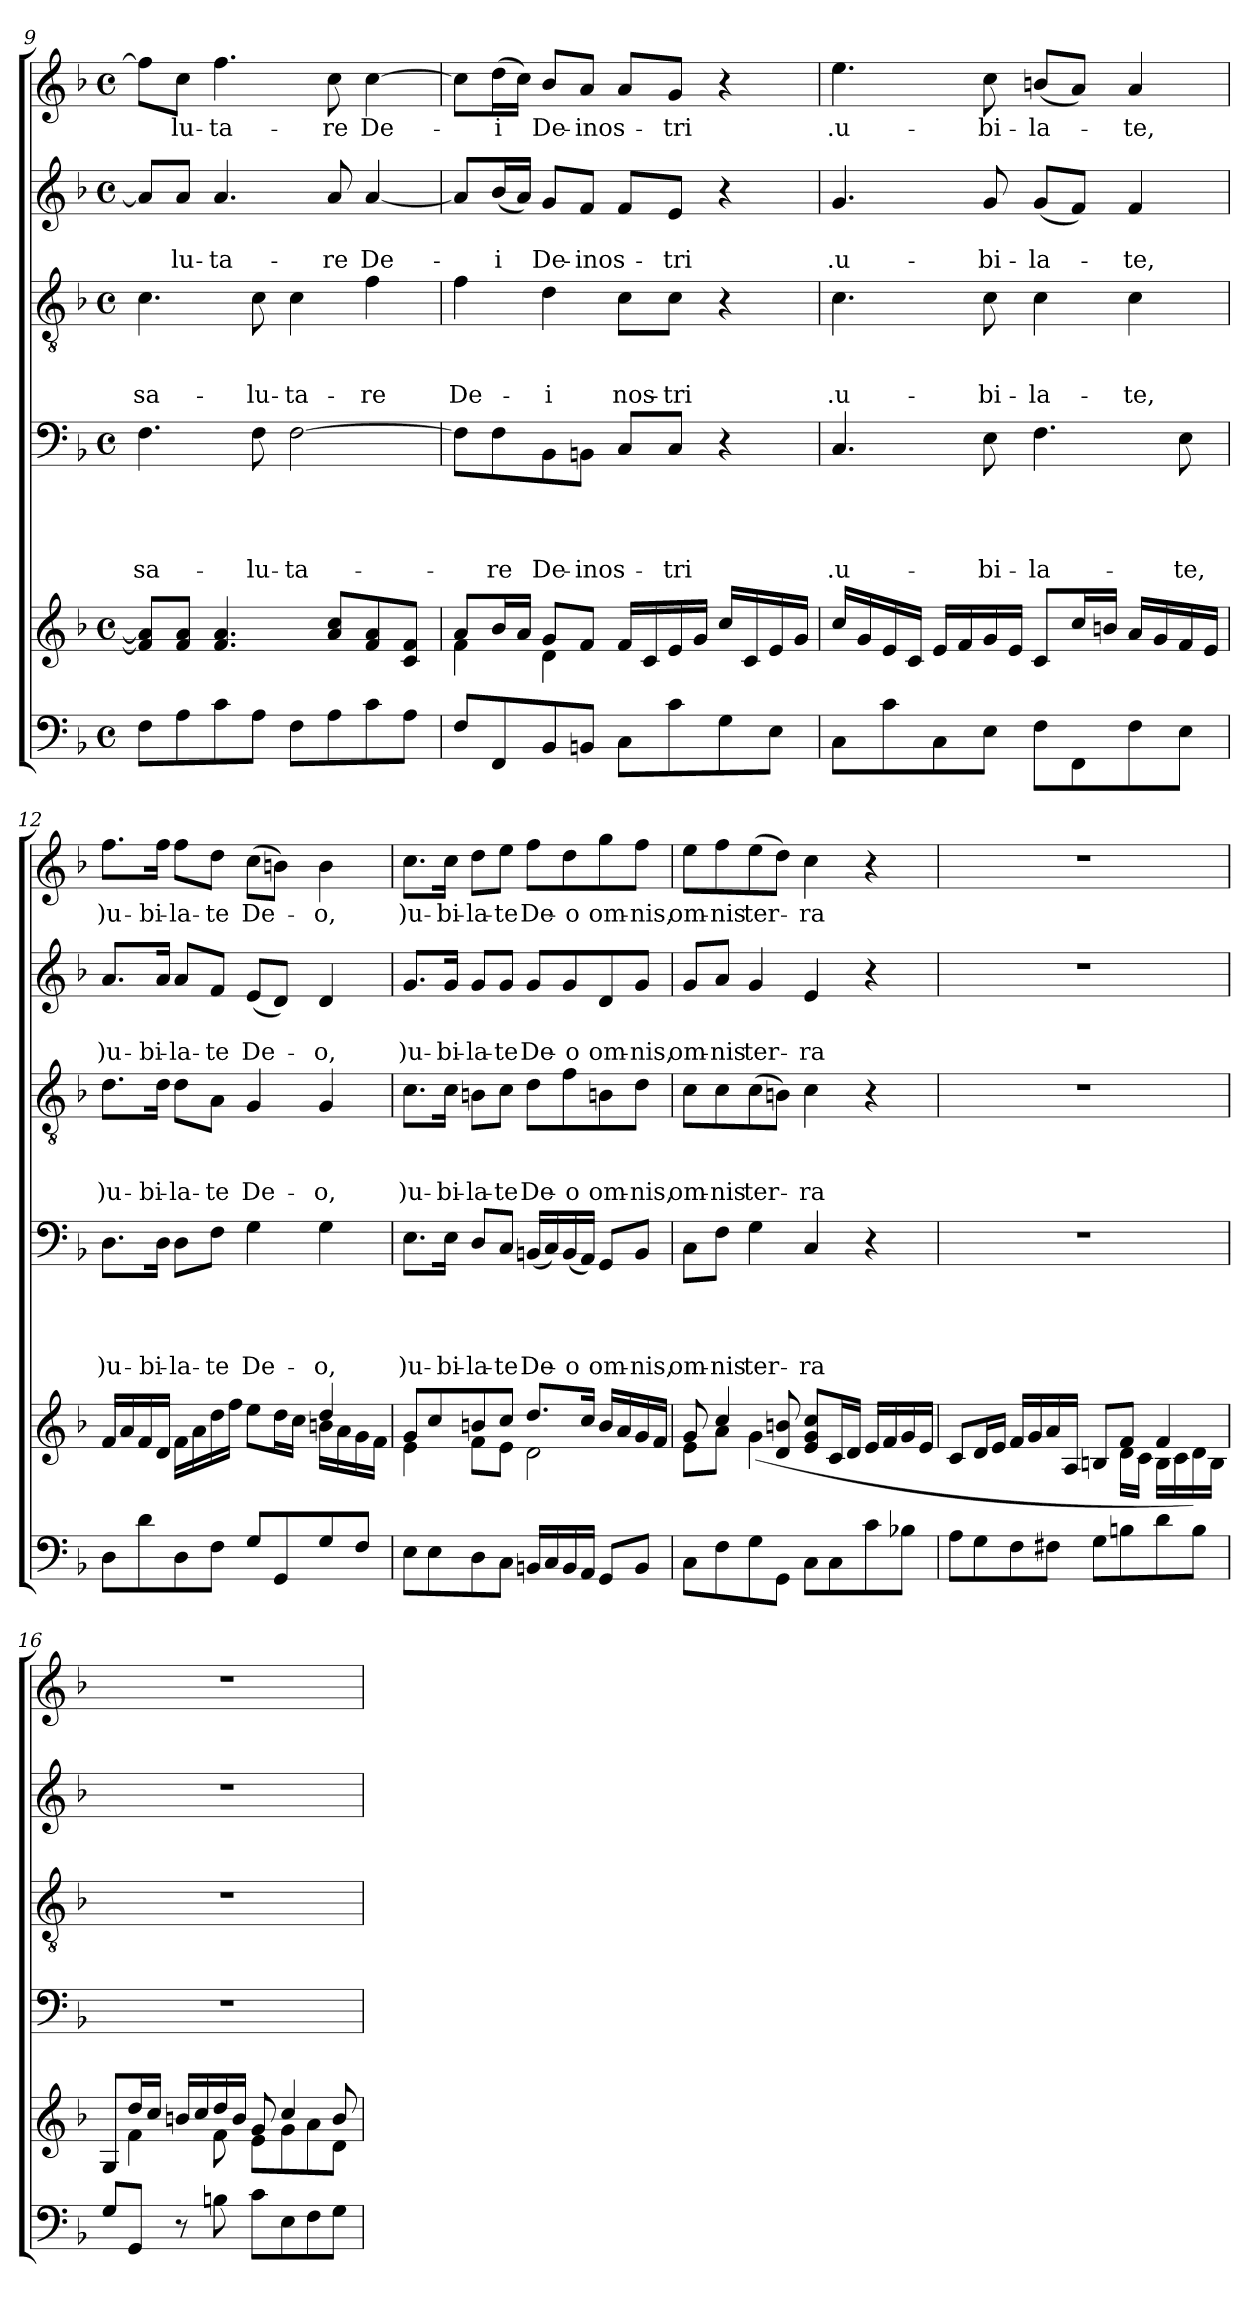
**kern	**kern	**kern	**text	**text	**text	**text	**kern	**text	**text	**text	**kern	**text	**text	**kern	**text
*part6	*part5	*part4	*part4	*part4	*part4	*part4	*part3	*part3	*part3	*part3	*part2	*part2	*part2	*part1	*part1
*staff6	*staff5	*staff4	*staff4	*staff4	*staff4	*staff4	*staff3	*staff3	*staff3	*staff3	*staff2	*staff2	*staff2	*staff1	*staff1
*clefF4	*clefG2	*clefF4	*	*	*	*	*clefGv2	*	*	*	*clefG2	*	*	*clefG2	*
*k[b-]	*k[b-]	*k[b-]	*	*	*	*	*k[b-]	*	*	*	*k[b-]	*	*	*k[b-]	*
*F:	*F:	*F:	*	*	*	*	*F:	*	*	*	*F:	*	*	*F:	*
*M4/4	*M4/4	*M4/4	*	*	*	*	*M4/4	*	*	*	*M4/4	*	*	*M4/4	*
*met(c)	*met(c)	*met(c)	*	*	*	*	*met(c)	*	*	*	*met(c)	*	*	*met(c)	*
=9	=9	=9	=9	=9	=9	=9	=9	=9	=9	=9	=9	=9	=9	=9	=9
!	!	!	!	!	!	!LO:LY:b	!	!	!	!LO:LY:b	!	!	!	!	!
8F\L	8f/] 8a/]L	4.F\	.	.	.	sa-	4.c\	.	.	sa-	8a/L]	.	.	8ff\L]	.
!	!	!	!	!	!	!	!	!	!	!	!	!	!LO:LY:b	!	!LO:LY:b
8A\	8f/ 8a/J	.	.	.	.	.	.	.	.	.	8a/J	.	-lu-	8cc\J	-lu-
!	!	!	!	!	!	!	!	!	!	!	!	!	!LO:LY:b	!	!LO:LY:b
8c\	4.f/ 4.a/	.	.	.	.	.	.	.	.	.	4.a/	.	-ta-	4.ff\	-ta-
!	!	!	!	!	!	!LO:LY:b	!	!	!	!LO:LY:b	!	!	!	!	!
8A\J	.	8F\	.	.	.	-lu-	8c\	.	.	-lu-	.	.	.	.	.
!	!	!	!	!	!	!LO:LY:b	!	!	!	!LO:LY:b	!	!	!	!	!
8F\L	.	[>2F\	.	.	.	-ta-	4c\	.	.	-ta-	.	.	.	.	.
!	!	!	!	!	!	!	!	!	!	!	!	!	!LO:LY:b	!	!LO:LY:b
8A\	8a/ 8cc/L	.	.	.	.	.	.	.	.	.	8a/	.	-re	8cc\	-re
!	!	!	!	!	!	!	!	!	!	!LO:LY:b	!	!	!LO:LY:b	!	!LO:LY:b
8c\	8f/ 8a/	.	.	.	.	.	4f\	.	.	-re	[<4a/	.	De-	[>4cc\	De-
8A\J	8c/ 8f/J	.	.	.	.	.	.	.	.	.	.	.	.	.	.
=10	=10	=10	=10	=10	=10	=10	=10	=10	=10	=10	=10	=10	=10	=10	=10
*	*^	*	*	*	*	*	*	*	*	*	*	*	*	*	*
!	!	!	!	!	!	!	!	!	!	!	!LO:LY:b	!	!	!	!	!
8F/L	8a/L	4f\	8F\L]	.	.	.	.	4f\	.	.	De-	8a/L]	.	.	8cc\L]	.
!	!	!	!	!	!	!	!LO:LY:b	!	!	!	!	!	!	!LO:LY:b:rj	!	!LO:LY:b:rj
8FF/	16b-/L	.	8F\	.	.	.	-re	.	.	.	.	(<16b-/L	.	-i	(>16dd\L	-i
.	16a/JJ	.	.	.	.	.	.	.	.	.	.	16a/JJ)	.	.	16cc\JJ)	.
!	!	!	!	!	!	!	!LO:LY:b	!	!	!	!LO:LY:b	!	!	!LO:LY:b	!	!LO:LY:b
8BB-/	8g/L	4d\	8BB-\	.	.	.	De-	4d\	.	.	-i	8g/L	.	De-	8b-/L	De-
!	!	!	!	!	!	!	!LO:LY:b	!	!	!	!	!	!	!LO:LY:b	!	!LO:LY:b
8BBn/J	8f/J	.	8BBn\J	.	.	.	-inos-	.	.	.	.	8f/J	.	-inos-	8a/J	-inos-
!	!	!	!	!	!	!	!	!	!	!	!LO:LY:b	!	!	!	!	!
8C\L	16f/LL	2ryy	8C/L	.	.	.	.	8c\L	.	.	nos-	8f/L	.	.	8a/L	.
.	16c/	.	.	.	.	.	.	.	.	.	.	.	.	.	.	.
!	!	!	!	!	!	!	!LO:LY:b	!	!	!	!LO:LY:b	!	!	!LO:LY:b	!	!LO:LY:b
8c\	16e/	.	8C/J	.	.	.	-tri	8c\J	.	.	-tri	8e/J	.	-tri	8g/J	-tri
.	16g/JJ	.	.	.	.	.	.	.	.	.	.	.	.	.	.	.
8G\	16cc/LL	.	4r	.	.	.	.	4r	.	.	.	4r	.	.	4r	.
.	16c/	.	.	.	.	.	.	.	.	.	.	.	.	.	.	.
8E\J	16e/	.	.	.	.	.	.	.	.	.	.	.	.	.	.	.
.	16g/JJ	.	.	.	.	.	.	.	.	.	.	.	.	.	.	.
*	*v	*v	*	*	*	*	*	*	*	*	*	*	*	*	*	*
!!LO:LB:g=z
=11	=11	=11	=11	=11	=11	=11	=11	=11	=11	=11	=11	=11	=11	=11	=11
!	!	!	!	!	!	!LO:LY:b	!	!	!	!LO:LY:b	!	!	!LO:LY:b	!	!LO:LY:b
8C\L	16cc/LL	4.C/	.	.	.	.u-	4.c\	.	.	.u-	4.g/	.	.u-	4.ee\	.u-
.	16g/	.	.	.	.	.	.	.	.	.	.	.	.	.	.
8c\	16e/	.	.	.	.	.	.	.	.	.	.	.	.	.	.
.	16c/JJ	.	.	.	.	.	.	.	.	.	.	.	.	.	.
8C\	16e/LL	.	.	.	.	.	.	.	.	.	.	.	.	.	.
.	16f/	.	.	.	.	.	.	.	.	.	.	.	.	.	.
!	!	!	!	!	!	!LO:LY:b	!	!	!	!LO:LY:b	!	!	!LO:LY:b	!	!LO:LY:b
8E\J	16g/	8E\	.	.	.	-bi-	8c\	.	.	-bi-	8g/	.	-bi-	8cc\	-bi-
.	16e/JJ	.	.	.	.	.	.	.	.	.	.	.	.	.	.
!	!	!	!	!	!	!LO:LY:b	!	!	!	!LO:LY:b	!	!	!LO:LY:b	!	!LO:LY:b
8F\L	8c/L	4.F\	.	.	.	-la-	4c\	.	.	-la-	(<8g/L	.	-la-	(<8bn/L	-la-
8FF\	16cc/L	.	.	.	.	.	.	.	.	.	8f/J)	.	.	8a/J)	.
.	16bn/JJ	.	.	.	.	.	.	.	.	.	.	.	.	.	.
!	!	!	!	!	!	!	!	!	!	!LO:LY:b	!	!	!LO:LY:b	!	!LO:LY:b
8F\	16a/LL	.	.	.	.	.	4c\	.	.	-te,	4f/	.	-te,	4a/	-te,
.	16g/	.	.	.	.	.	.	.	.	.	.	.	.	.	.
!	!	!	!	!	!	!LO:LY:b	!	!	!	!	!	!	!	!	!
8E\J	16f/	8E\	.	.	.	-te,	.	.	.	.	.	.	.	.	.
.	16e/JJ	.	.	.	.	.	.	.	.	.	.	.	.	.	.
=12	=12	=12	=12	=12	=12	=12	=12	=12	=12	=12	=12	=12	=12	=12	=12
*	*^	*	*	*	*	*	*	*	*	*	*	*	*	*	*
!	!	!	!	!	!	!	!LO:LY:b	!	!	!	!LO:LY:b	!	!	!LO:LY:b	!	!LO:LY:b
8D\L	16f/LL	4ryy	8.D\L	.	.	.	)u-	8.d\L	.	.	)u-	8.a/L	.	)u-	8.ff\L	)u-
.	16a/	.	.	.	.	.	.	.	.	.	.	.	.	.	.	.
8d\	16f/	.	.	.	.	.	.	.	.	.	.	.	.	.	.	.
!	!	!	!	!	!	!	!LO:LY:b	!	!	!	!LO:LY:b	!	!	!LO:LY:b	!	!LO:LY:b
.	16d/JJ	.	16D\Jk	.	.	.	-bi-	16d\Jk	.	.	-bi-	16a/Jk	.	-bi-	16ff\Jk	-bi-
!	!	!	!	!	!	!	!LO:LY:b	!	!	!	!LO:LY:b	!	!	!LO:LY:b	!	!LO:LY:b
8D\	2ryy	16f\LL	8D\L	.	.	.	-la-	8d\L	.	.	-la-	8a/L	.	-la-	8ff\L	-la-
.	.	16a\	.	.	.	.	.	.	.	.	.	.	.	.	.	.
!	!	!	!	!	!	!	!LO:LY:b	!	!	!	!LO:LY:b	!	!	!LO:LY:b	!	!LO:LY:b
8F\J	.	16dd\	8F\J	.	.	.	-te	8A\J	.	.	-te	8f/J	.	-te	8dd\J	-te
.	.	16ff\JJ	.	.	.	.	.	.	.	.	.	.	.	.	.	.
!	!	!	!	!	!	!	!LO:LY:b	!	!	!	!LO:LY:b	!	!	!LO:LY:b	!	!LO:LY:b
8G/L	.	8ee\L	4G\	.	.	.	De-	4G/	.	.	De-	(<8e/L	.	De-	(>8cc\L	De-
8GG/	.	16dd\L	.	.	.	.	.	.	.	.	.	8d/J)	.	.	8bn\J)	.
.	.	16cc\JJ	.	.	.	.	.	.	.	.	.	.	.	.	.	.
!	!	!	!	!	!	!	!LO:LY:b	!	!	!	!LO:LY:b	!	!	!LO:LY:b	!	!LO:LY:b
8G/	4dd/	16bn\LL	4G\	.	.	.	-o,	4G/	.	.	-o,	4d/	.	-o,	4b\	-o,
.	.	16a\	.	.	.	.	.	.	.	.	.	.	.	.	.	.
8F/J	.	16g\	.	.	.	.	.	.	.	.	.	.	.	.	.	.
.	.	16f\JJ	.	.	.	.	.	.	.	.	.	.	.	.	.	.
=13	=13	=13	=13	=13	=13	=13	=13	=13	=13	=13	=13	=13	=13	=13	=13	=13
!	!	!	!	!	!	!	!LO:LY:b	!	!	!	!LO:LY:b	!	!	!LO:LY:b	!	!LO:LY:b
8E\L	8g/L	4e\	8.E\L	.	.	.	)u-	8.c\L	.	.	)u-	8.g/L	.	)u-	8.cc\L	)u-
8E\	8cc/	.	.	.	.	.	.	.	.	.	.	.	.	.	.	.
!	!	!	!	!	!	!	!LO:LY:b	!	!	!	!LO:LY:b	!	!	!LO:LY:b	!	!LO:LY:b
.	.	.	16E\Jk	.	.	.	-bi-	16c\Jk	.	.	-bi-	16g/Jk	.	-bi-	16cc\Jk	-bi-
!	!	!	!	!	!	!	!LO:LY:b	!	!	!	!LO:LY:b	!	!	!LO:LY:b	!	!LO:LY:b
8D\	8bn/	8f\L	8D/L	.	.	.	-la-	8Bn\L	.	.	-la-	8g/L	.	-la-	8dd\L	-la-
!	!	!	!	!	!	!	!LO:LY:b	!	!	!	!LO:LY:b	!	!	!LO:LY:b	!	!LO:LY:b
8C\J	8cc/J	8e\J	8C/J	.	.	.	-te	8c\J	.	.	-te	8g/J	.	-te	8ee\J	-te
!	!	!	!	!	!	!	!LO:LY:b	!	!	!	!LO:LY:b	!	!	!LO:LY:b	!	!LO:LY:b
16BBn/LL	8.dd/L	2d\	(<16BBn/LL	.	.	.	De-	8d\L	.	.	De-	8g/L	.	De-	8ff\L	De-
16C/	.	.	16C/)	.	.	.	.	.	.	.	.	.	.	.	.	.
!	!	!	!	!	!	!	!LO:LY:b	!	!	!	!LO:LY:b	!	!	!LO:LY:b	!	!LO:LY:b
16BB/	.	.	(<16BB/	.	.	.	-o	8f\	.	.	-o	8g/	.	-o	8dd\	-o
16AA/JJ	16cc/Jk	.	16AA/JJ)	.	.	.	.	.	.	.	.	.	.	.	.	.
!	!	!	!	!	!	!	!LO:LY:b	!	!	!	!LO:LY:b	!	!	!LO:LY:b	!	!LO:LY:b
8GG/L	16b/LL	.	8GG/L	.	.	.	om-	8Bn\	.	.	om-	8d/	.	om-	8gg\	om-
.	16a/	.	.	.	.	.	.	.	.	.	.	.	.	.	.	.
!	!	!	!	!	!	!	!LO:LY:b	!	!	!	!LO:LY:b	!	!	!LO:LY:b	!	!LO:LY:b
8BB/J	16g/	.	8BB/J	.	.	.	-nis,	8d\J	.	.	-nis,	8g/J	.	-nis,	8ff\J	-nis,
.	16f/JJ	.	.	.	.	.	.	.	.	.	.	.	.	.	.	.
!!LO:PB:g=z
=14	=14	=14	=14	=14	=14	=14	=14	=14	=14	=14	=14	=14	=14	=14	=14	=14
!	!	!	!	!	!	!	!LO:LY:b	!	!	!	!LO:LY:b	!	!	!LO:LY:b	!	!LO:LY:b
8C\L	8g/	8e\L	8C\L	.	.	.	om-	8c\L	.	.	om-	8g/L	.	om-	8ee\L	om-
!	!	!	!	!	!	!	!LO:LY:b	!	!	!	!LO:LY:b	!	!	!LO:LY:b	!	!LO:LY:b
8F\	4cc/	8a\J	8F\J	.	.	.	-nis	8c\	.	.	-nis	8a/J	.	-nis	8ff\	-nis
!	!	!	!	!	!	!	!LO:LY:b	!	!	!	!LO:LY:b	!	!	!LO:LY:b	!	!LO:LY:b
8G\	.	(<4g\	4G\	.	.	.	ter-	(>8c\	.	.	ter-	4g/	.	ter-	(>8ee\	ter-
8GG\J	8d/ 8bn/	.	.	.	.	.	.	8Bn\J)	.	.	.	.	.	.	8dd\J)	.
!	!	!	!	!	!	!	!LO:LY:b	!	!	!	!LO:LY:b	!	!	!LO:LY:b	!	!LO:LY:b
8C\L	(8e/ 8g/ 8cc/L	2ryy	4C/	.	.	.	-ra	4c\	.	.	-ra	4e/	.	-ra	4cc\	-ra
8C\	16c/L	.	.	.	.	.	.	.	.	.	.	.	.	.	.	.
.	16d/JJ	.	.	.	.	.	.	.	.	.	.	.	.	.	.	.
8c\	16e/LL	.	4r	.	.	.	.	4r	.	.	.	4r	.	.	4r	.
.	16f/	.	.	.	.	.	.	.	.	.	.	.	.	.	.	.
8B-X\J	16g/	.	.	.	.	.	.	.	.	.	.	.	.	.	.	.
.	16e/JJ	.	.	.	.	.	.	.	.	.	.	.	.	.	.	.
=15	=15	=15	=15	=15	=15	=15	=15	=15	=15	=15	=15	=15	=15	=15	=15	=15
8A\L	8c/L	2ryy	1r	.	.	.	.	1r	.	.	.	1r	.	.	1r	.
8G\	16d/L	.	.	.	.	.	.	.	.	.	.	.	.	.	.	.
.	16e/JJ	.	.	.	.	.	.	.	.	.	.	.	.	.	.	.
8F\	16f/LL	.	.	.	.	.	.	.	.	.	.	.	.	.	.	.
.	16g/	.	.	.	.	.	.	.	.	.	.	.	.	.	.	.
8F#X\J	16a/	.	.	.	.	.	.	.	.	.	.	.	.	.	.	.
.	16A/JJ	.	.	.	.	.	.	.	.	.	.	.	.	.	.	.
8G\L	8Bn/L	8ryy	.	.	.	.	.	.	.	.	.	.	.	.	.	.
8Bn\	8f/J	16d\LL	.	.	.	.	.	.	.	.	.	.	.	.	.	.
.	.	16c\JJ	.	.	.	.	.	.	.	.	.	.	.	.	.	.
8d\	4f/	16B\LL	.	.	.	.	.	.	.	.	.	.	.	.	.	.
.	.	16c\	.	.	.	.	.	.	.	.	.	.	.	.	.	.
8B\J	.	16d\)	.	.	.	.	.	.	.	.	.	.	.	.	.	.
.	.	16B\JJ	.	.	.	.	.	.	.	.	.	.	.	.	.	.
=16	=16	=16	=16	=16	=16	=16	=16	=16	=16	=16	=16	=16	=16	=16	=16	=16
8G/L	8G/L	8ryy	1r	.	.	.	.	1r	.	.	.	1r	.	.	1r	.
8GG/J	16dd/L	4f\	.	.	.	.	.	.	.	.	.	.	.	.	.	.
.	16cc/JJ	.	.	.	.	.	.	.	.	.	.	.	.	.	.	.
8r	16bn/LL	.	.	.	.	.	.	.	.	.	.	.	.	.	.	.
.	16cc/	.	.	.	.	.	.	.	.	.	.	.	.	.	.	.
8Bn\	16dd/	8f\	.	.	.	.	.	.	.	.	.	.	.	.	.	.
.	16b/JJ	.	.	.	.	.	.	.	.	.	.	.	.	.	.	.
8c\L	8g/	8e\L	.	.	.	.	.	.	.	.	.	.	.	.	.	.
8E\	4cc/	8g\	.	.	.	.	.	.	.	.	.	.	.	.	.	.
8F\	.	8a\	.	.	.	.	.	.	.	.	.	.	.	.	.	.
8G\J	8b/	8d\J	.	.	.	.	.	.	.	.	.	.	.	.	.	.
*	*v	*v	*	*	*	*	*	*	*	*	*	*	*	*	*	*
=	=	=	=	=	=	=	=	=	=	=	=	=	=	=	=
*-	*-	*-	*-	*-	*-	*-	*-	*-	*-	*-	*-	*-	*-	*-	*-
